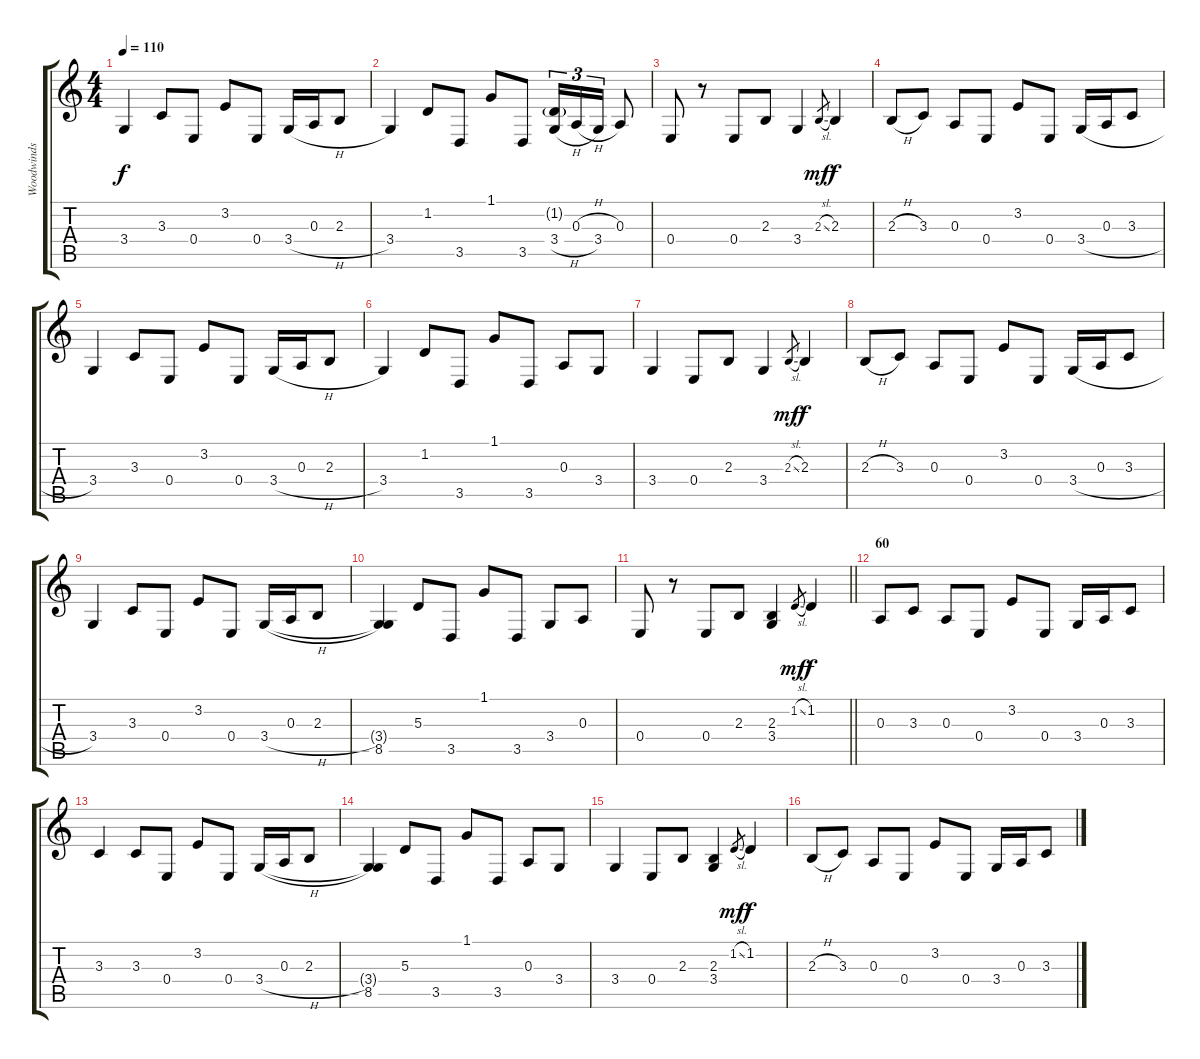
\track ("Woodwinds" "Woodwinds") {instrument clarinet bank 126}
\staff {score tabs}
\tuning (Gb4 Db4 A3 E3 B2 Gb2) {hide}
\ts (4 4)
\tempo 110
\clef g2
\ks c
3.4.4{dy f} 3.3.8 0.4.8 3.2.8 0.4.8 3.4{h}.16 0.3.16 2.3.8 |
3.4.4 1.2.8 3.5.8 1.1.8 3.5.8 (1.2{g} 3.4{h}).16{tu (3 2)} 0.3{h}.16{tu (3 2)} 3.4.16{tu (3 2)} 0.3.8 |
0.4.8 r.8 0.4.8 2.3.8 3.4.4 2.3{sl}.8{gr dy mf} 2.3.4{dy f} |
2.3{h}.8 3.3.8 0.3.8 0.4.8 3.2.8 0.4.8 3.4{h}.16 0.3.16 3.3.8 |
3.4.4 3.3.8 0.4.8 3.2.8 0.4.8 3.4{h}.16 0.3.16 2.3.8 |
3.4.4 1.2.8 3.5.8 1.1.8 3.5.8 0.3.8 3.4.8 |
3.4.4 0.4.8 2.3.8 3.4.4 2.3{sl}.8{gr dy mf} 2.3.4{dy f} |
2.3{h}.8 3.3.8 0.3.8 0.4.8 3.2.8 0.4.8 3.4{h}.16 0.3.16 3.3.8 |
3.4.4 3.3.8 0.4.8 3.2.8 0.4.8 3.4{h}.16 0.3.16 2.3.8 |
(3.4{t} 8.5).4 5.3.8 3.5.8 1.1.8 3.5.8 3.4.8 0.3.8 |
\barLineRight lightlight
0.4.8 r.8 0.4.8 2.3.8 (2.3 3.4).4 1.2{sl}.8{gr dy mf} 1.2.4{dy f} |
\section ("" "60")
0.3.8{volume 16 instrument clarinet} 3.3.8 0.3.8 0.4.8 3.2.8 0.4.8 3.4.16 0.3.16 3.3.8 |
3.3.4 3.3.8 0.4.8 3.2.8 0.4.8 3.4{h}.16 0.3.16 2.3.8 |
(3.4{t} 8.5).4 5.3.8 3.5.8 1.1.8 3.5.8 0.3.8 3.4.8 |
3.4.4 0.4.8 2.3.8 (2.3 3.4).4 1.2{sl}.8{gr dy mf} 1.2.4{dy f} |
2.3{h}.8 3.3.8 0.3.8 0.4.8 3.2.8 0.4.8 3.4{h}.16 0.3.16 3.3.8
